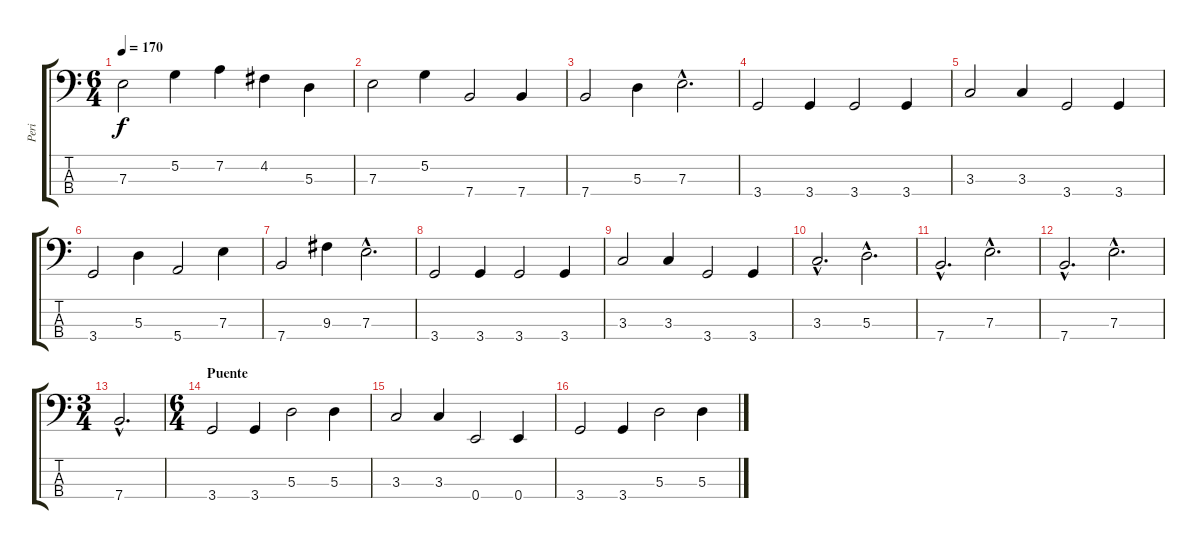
\track ("Peri" "Peri") {instrument electricbassfinger}
\staff {score tabs}
\tuning (G2 D2 A1 E1) {hide}
\ts (6 4)
\tempo 170
\clef f4
\ks c
7.3.2{dy f} 5.2.4 7.2.4 4.2.4 5.3.4 |
7.3.2 5.2.4 7.4.2 7.4.4 |
7.4.2 5.3.4 7.3{hac}.2{d} |
3.4.2 3.4.4 3.4.2 3.4.4 |
3.3.2 3.3.4 3.4.2 3.4.4 |
3.4.2 5.3.4 5.4.2 7.3.4 |
7.4.2 9.3.4 7.3{hac}.2{d} |
3.4.2 3.4.4 3.4.2 3.4.4 |
3.3.2 3.3.4 3.4.2 3.4.4 |
3.3{hac}.2{d} 5.3{hac}.2{d} |
7.4{hac}.2{d} 7.3{hac}.2{d} |
7.4{hac}.2{d} 7.3{hac}.2{d} |
\ts (3 4)
7.4{hac}.2{d} |
\ts (6 4)
\section ("" "Puente")
3.4.2 3.4.4 5.3.2 5.3.4 |
3.3.2 3.3.4 0.4.2 0.4.4 |
3.4.2 3.4.4 5.3.2 5.3.4
